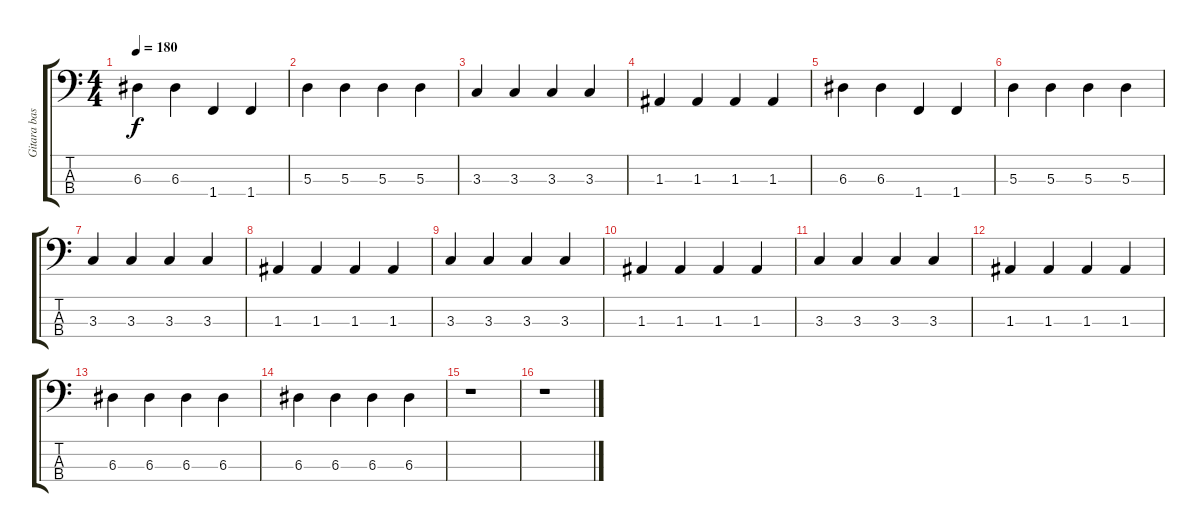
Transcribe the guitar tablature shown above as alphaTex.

\track ("Gitara basowa" "Gitara bas") {instrument electricbassfinger}
\staff {score tabs}
\tuning (G2 D2 A1 E1) {hide}
\ts (4 4)
\tempo 180
\clef f4
\ks c
6.3.4{dy f} 6.3.4 1.4.4 1.4.4 |
5.3.4 5.3.4 5.3.4 5.3.4 |
3.3.4 3.3.4 3.3.4 3.3.4 |
1.3.4 1.3.4 1.3.4 1.3.4 |
6.3.4 6.3.4 1.4.4 1.4.4 |
5.3.4 5.3.4 5.3.4 5.3.4 |
3.3.4 3.3.4 3.3.4 3.3.4 |
1.3.4 1.3.4 1.3.4 1.3.4 |
3.3.4 3.3.4 3.3.4 3.3.4 |
1.3.4 1.3.4 1.3.4 1.3.4 |
3.3.4 3.3.4 3.3.4 3.3.4 |
1.3.4 1.3.4 1.3.4 1.3.4 |
6.3.4 6.3.4 6.3.4 6.3.4 |
6.3.4 6.3.4 6.3.4 6.3.4 |
r.1 |
r.1
